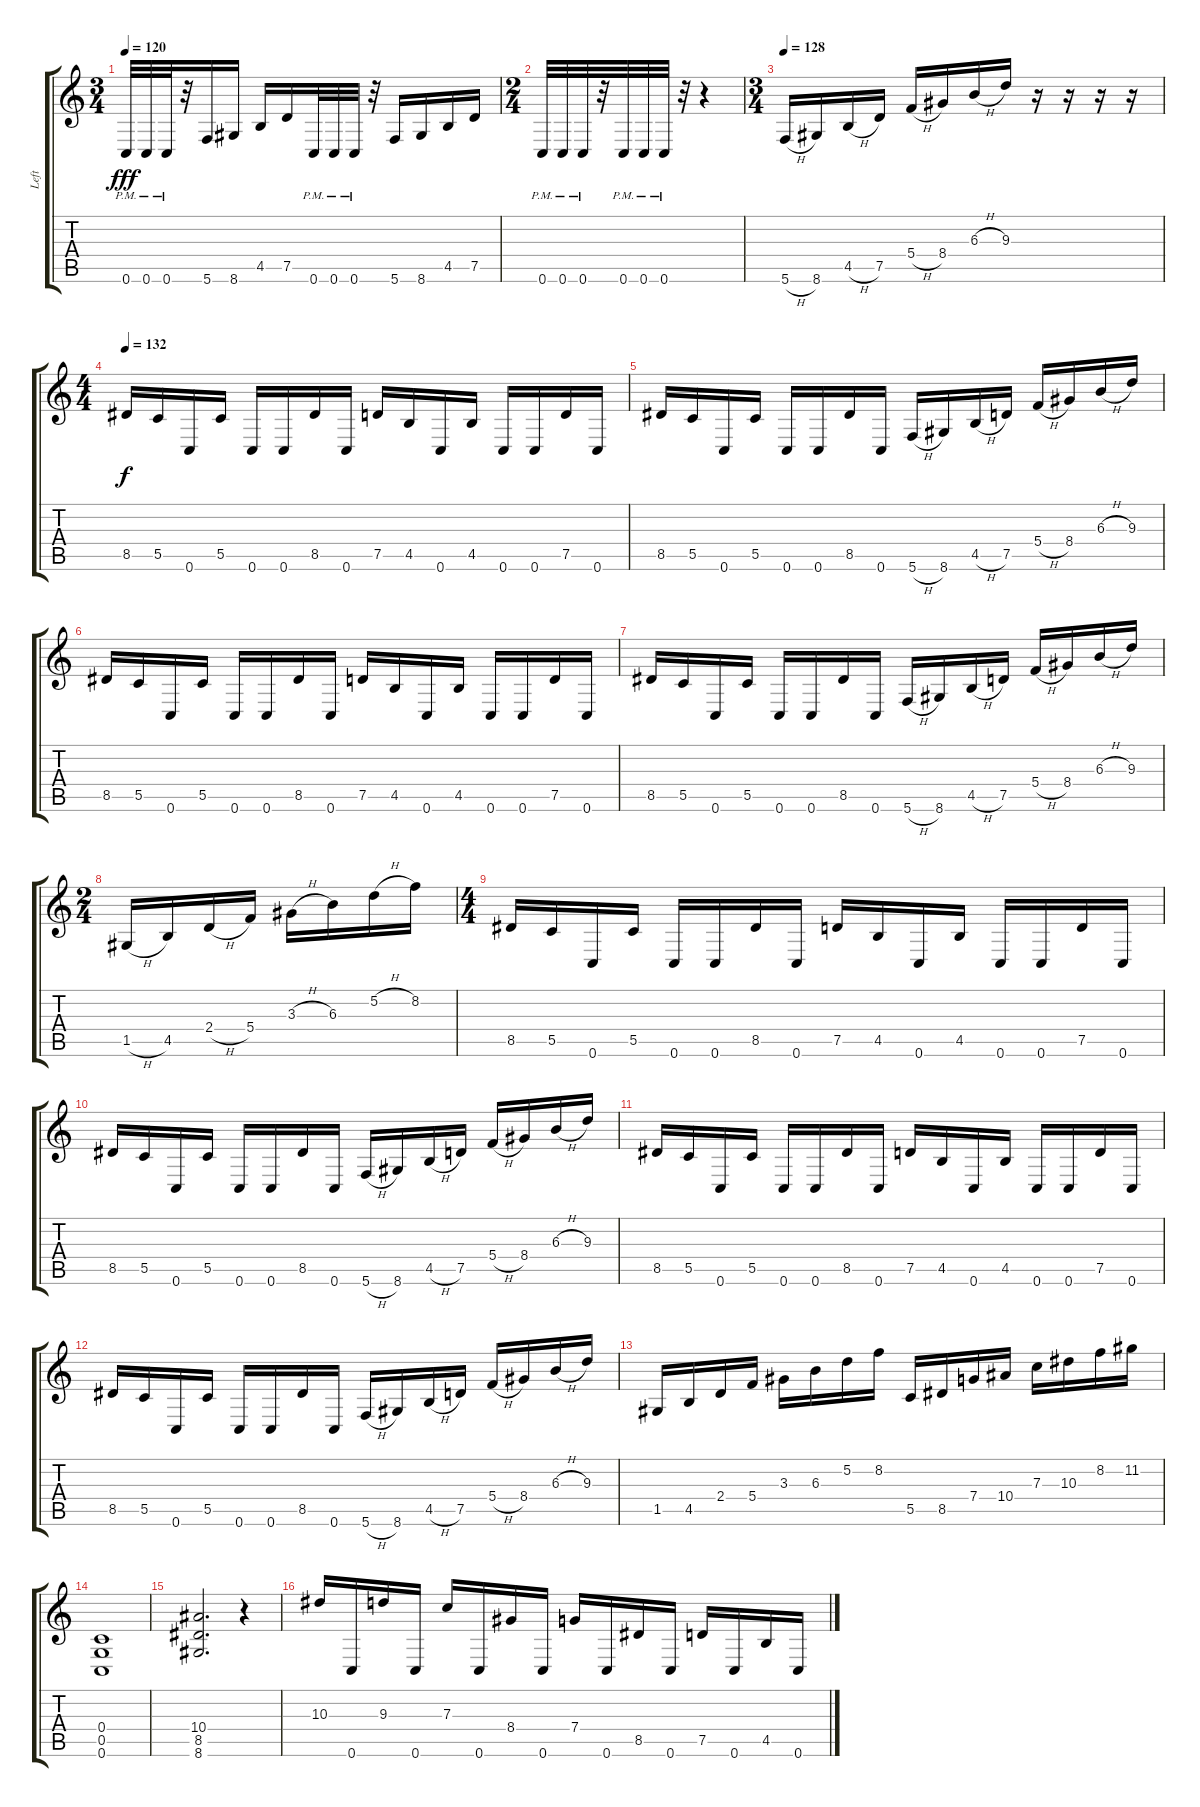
\track ("Left" "Left") {instrument distortionguitar}
\staff {score tabs}
\tuning (D4 A3 F3 C3 G2 C2) {hide}
\ts (3 4)
\tempo 120
\clef g2
\ks c
0.6{pm}.32{dy fff} 0.6{pm}.32 0.6{pm}.32 r.32 5.6.16 8.6.16 4.5.16 7.5.16 0.6{pm}.32 0.6{pm}.32 0.6{pm}.32 r.32 5.6.16 8.6.16 4.5.16 7.5.16 |
\ts (2 4)
0.6{pm}.32 0.6{pm}.32 0.6{pm}.32 r.32 0.6{pm}.32 0.6{pm}.32 0.6{pm}.32 r.32 r.4 |
\ts (3 4)
\tempo 128
5.6{h}.16 8.6.16 4.5{h}.16 7.5.16 5.4{h}.16 8.4.16 6.3{h}.16 9.3.16 r.16 r.16 r.16 r.16 |
\ts (4 4)
\tempo 132
8.5.16{dy f} 5.5.16 0.6.16 5.5.16 0.6.16 0.6.16 8.5.16 0.6.16 7.5.16 4.5.16 0.6.16 4.5.16 0.6.16 0.6.16 7.5.16 0.6.16 |
8.5.16 5.5.16 0.6.16 5.5.16 0.6.16 0.6.16 8.5.16 0.6.16 5.6{h}.16 8.6.16 4.5{h}.16 7.5.16 5.4{h}.16 8.4.16 6.3{h}.16 9.3.16 |
8.5.16 5.5.16 0.6.16 5.5.16 0.6.16 0.6.16 8.5.16 0.6.16 7.5.16 4.5.16 0.6.16 4.5.16 0.6.16 0.6.16 7.5.16 0.6.16 |
8.5.16 5.5.16 0.6.16 5.5.16 0.6.16 0.6.16 8.5.16 0.6.16 5.6{h}.16 8.6.16 4.5{h}.16 7.5.16 5.4{h}.16 8.4.16 6.3{h}.16 9.3.16 |
\ts (2 4)
1.5{h}.16 4.5.16 2.4{h}.16 5.4.16 3.3{h}.16 6.3.16 5.2{h}.16 8.2.16 |
\ts (4 4)
8.5.16 5.5.16 0.6.16 5.5.16 0.6.16 0.6.16 8.5.16 0.6.16 7.5.16 4.5.16 0.6.16 4.5.16 0.6.16 0.6.16 7.5.16 0.6.16 |
8.5.16 5.5.16 0.6.16 5.5.16 0.6.16 0.6.16 8.5.16 0.6.16 5.6{h}.16 8.6.16 4.5{h}.16 7.5.16 5.4{h}.16 8.4.16 6.3{h}.16 9.3.16 |
8.5.16 5.5.16 0.6.16 5.5.16 0.6.16 0.6.16 8.5.16 0.6.16 7.5.16 4.5.16 0.6.16 4.5.16 0.6.16 0.6.16 7.5.16 0.6.16 |
8.5.16 5.5.16 0.6.16 5.5.16 0.6.16 0.6.16 8.5.16 0.6.16 5.6{h}.16 8.6.16 4.5{h}.16 7.5.16 5.4{h}.16 8.4.16 6.3{h}.16 9.3.16 |
1.5.16 4.5.16 2.4.16 5.4.16 3.3.16 6.3.16 5.2.16 8.2.16 5.5.16 8.5.16 7.4.16 10.4.16 7.3.16 10.3.16 8.2.16 11.2.16 |
(0.4 0.5 0.6).1 |
(10.4 8.5 8.6).2{d} r.4 |
10.3.16 0.6.16 9.3.16 0.6.16 7.3.16 0.6.16 8.4.16 0.6.16 7.4.16 0.6.16 8.5.16 0.6.16 7.5.16 0.6.16 4.5.16 0.6.16
